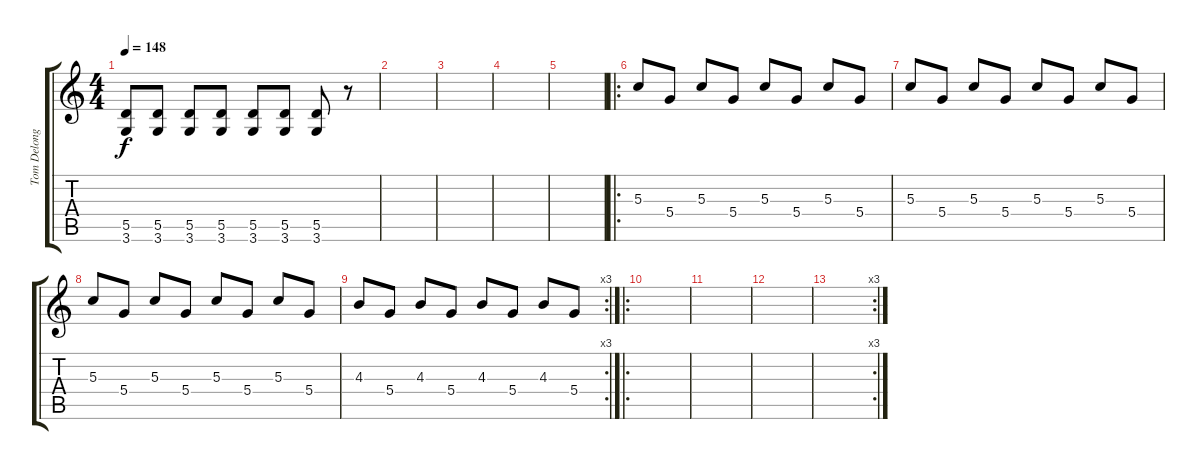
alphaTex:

\track ("Tom Delong (Muted)" "Tom Delong") {instrument electricguitarmuted}
\staff {score tabs}
\tuning (E4 B3 G3 D3 A2 E2) {hide}
\ts (4 4)
\tempo 148
\clef g2
\ks c
(5.5 3.6).8{dy f} (5.5 3.6).8 (5.5 3.6).8 (5.5 3.6).8 (5.5 3.6).8 (5.5 3.6).8 (5.5 3.6).8 r.8 |
|
|
|
|
\ro
5.3.8 5.4.8 5.3.8 5.4.8 5.3.8 5.4.8 5.3.8 5.4.8 |
5.3.8 5.4.8 5.3.8 5.4.8 5.3.8 5.4.8 5.3.8 5.4.8 |
5.3.8 5.4.8 5.3.8 5.4.8 5.3.8 5.4.8 5.3.8 5.4.8 |
\rc 3
4.3.8 5.4.8 4.3.8 5.4.8 4.3.8 5.4.8 4.3.8 5.4.8 |
\ro
|
|
|
\rc 3
